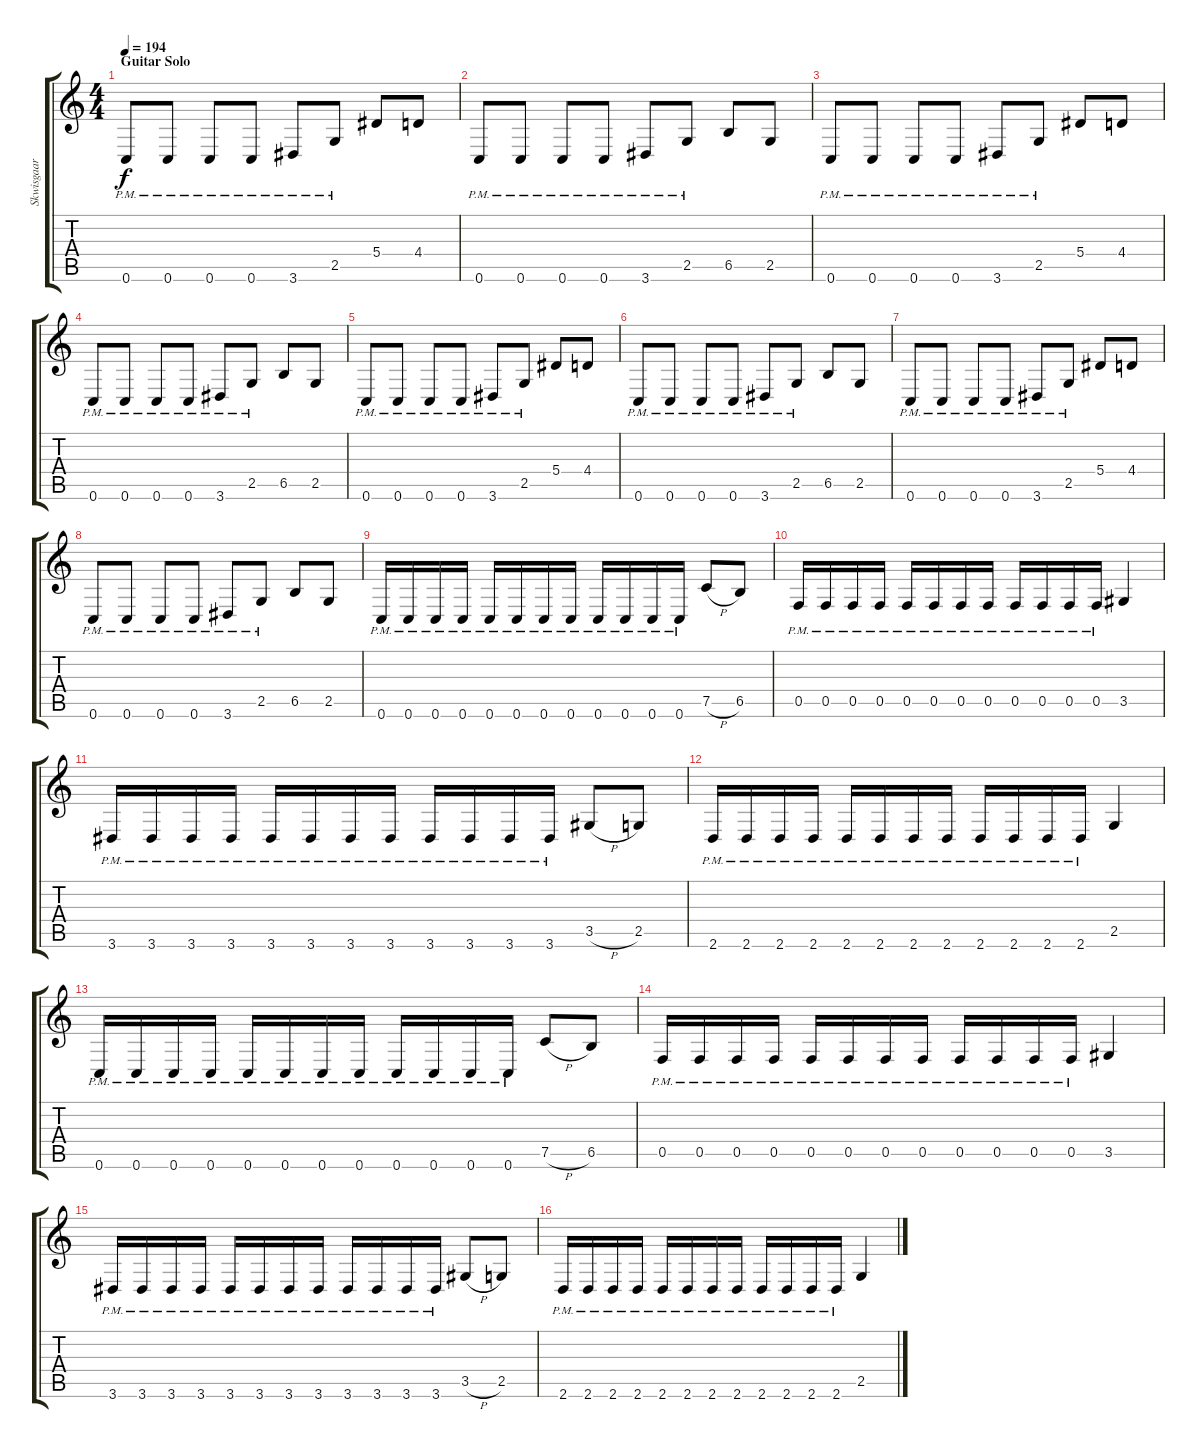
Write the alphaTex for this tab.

\track ("Skwisgaar Skwigelf (Lead Guitar 1)" "Skwisgaar ") {instrument distortionguitar}
\staff {score tabs}
\tuning (C4 G3 Eb3 Bb2 F2 C2) {hide}
\ts (4 4)
\section ("" "Guitar Solo")
\tempo 194
\clef g2
\ks c
0.6{pm}.8{dy f} 0.6{pm}.8 0.6{pm}.8 0.6{pm}.8 3.6{pm}.8 2.5{pm}.8 5.4.8 4.4.8 |
0.6{pm}.8 0.6{pm}.8 0.6{pm}.8 0.6{pm}.8 3.6{pm}.8 2.5{pm}.8 6.5.8 2.5.8 |
0.6{pm}.8 0.6{pm}.8 0.6{pm}.8 0.6{pm}.8 3.6{pm}.8 2.5{pm}.8 5.4.8 4.4.8 |
0.6{pm}.8 0.6{pm}.8 0.6{pm}.8 0.6{pm}.8 3.6{pm}.8 2.5{pm}.8 6.5.8 2.5.8 |
0.6{pm}.8 0.6{pm}.8 0.6{pm}.8 0.6{pm}.8 3.6{pm}.8 2.5{pm}.8 5.4.8 4.4.8 |
0.6{pm}.8 0.6{pm}.8 0.6{pm}.8 0.6{pm}.8 3.6{pm}.8 2.5{pm}.8 6.5.8 2.5.8 |
0.6{pm}.8 0.6{pm}.8 0.6{pm}.8 0.6{pm}.8 3.6{pm}.8 2.5{pm}.8 5.4.8 4.4.8 |
0.6{pm}.8 0.6{pm}.8 0.6{pm}.8 0.6{pm}.8 3.6{pm}.8 2.5{pm}.8 6.5.8 2.5.8 |
0.6{pm}.16 0.6{pm}.16 0.6{pm}.16 0.6{pm}.16 0.6{pm}.16 0.6{pm}.16 0.6{pm}.16 0.6{pm}.16 0.6{pm}.16 0.6{pm}.16 0.6{pm}.16 0.6{pm}.16 7.5{h}.8 6.5.8 |
0.5{pm}.16 0.5{pm}.16 0.5{pm}.16 0.5{pm}.16 0.5{pm}.16 0.5{pm}.16 0.5{pm}.16 0.5{pm}.16 0.5{pm}.16 0.5{pm}.16 0.5{pm}.16 0.5{pm}.16 3.5.4 |
3.6{pm}.16 3.6{pm}.16 3.6{pm}.16 3.6{pm}.16 3.6{pm}.16 3.6{pm}.16 3.6{pm}.16 3.6{pm}.16 3.6{pm}.16 3.6{pm}.16 3.6{pm}.16 3.6{pm}.16 3.5{h}.8 2.5.8 |
2.6{pm}.16 2.6{pm}.16 2.6{pm}.16 2.6{pm}.16 2.6{pm}.16 2.6{pm}.16 2.6{pm}.16 2.6{pm}.16 2.6{pm}.16 2.6{pm}.16 2.6{pm}.16 2.6{pm}.16 2.5.4 |
0.6{pm}.16 0.6{pm}.16 0.6{pm}.16 0.6{pm}.16 0.6{pm}.16 0.6{pm}.16 0.6{pm}.16 0.6{pm}.16 0.6{pm}.16 0.6{pm}.16 0.6{pm}.16 0.6{pm}.16 7.5{h}.8 6.5.8 |
0.5{pm}.16 0.5{pm}.16 0.5{pm}.16 0.5{pm}.16 0.5{pm}.16 0.5{pm}.16 0.5{pm}.16 0.5{pm}.16 0.5{pm}.16 0.5{pm}.16 0.5{pm}.16 0.5{pm}.16 3.5.4 |
3.6{pm}.16 3.6{pm}.16 3.6{pm}.16 3.6{pm}.16 3.6{pm}.16 3.6{pm}.16 3.6{pm}.16 3.6{pm}.16 3.6{pm}.16 3.6{pm}.16 3.6{pm}.16 3.6{pm}.16 3.5{h}.8 2.5.8 |
2.6{pm}.16 2.6{pm}.16 2.6{pm}.16 2.6{pm}.16 2.6{pm}.16 2.6{pm}.16 2.6{pm}.16 2.6{pm}.16 2.6{pm}.16 2.6{pm}.16 2.6{pm}.16 2.6{pm}.16 2.5.4
